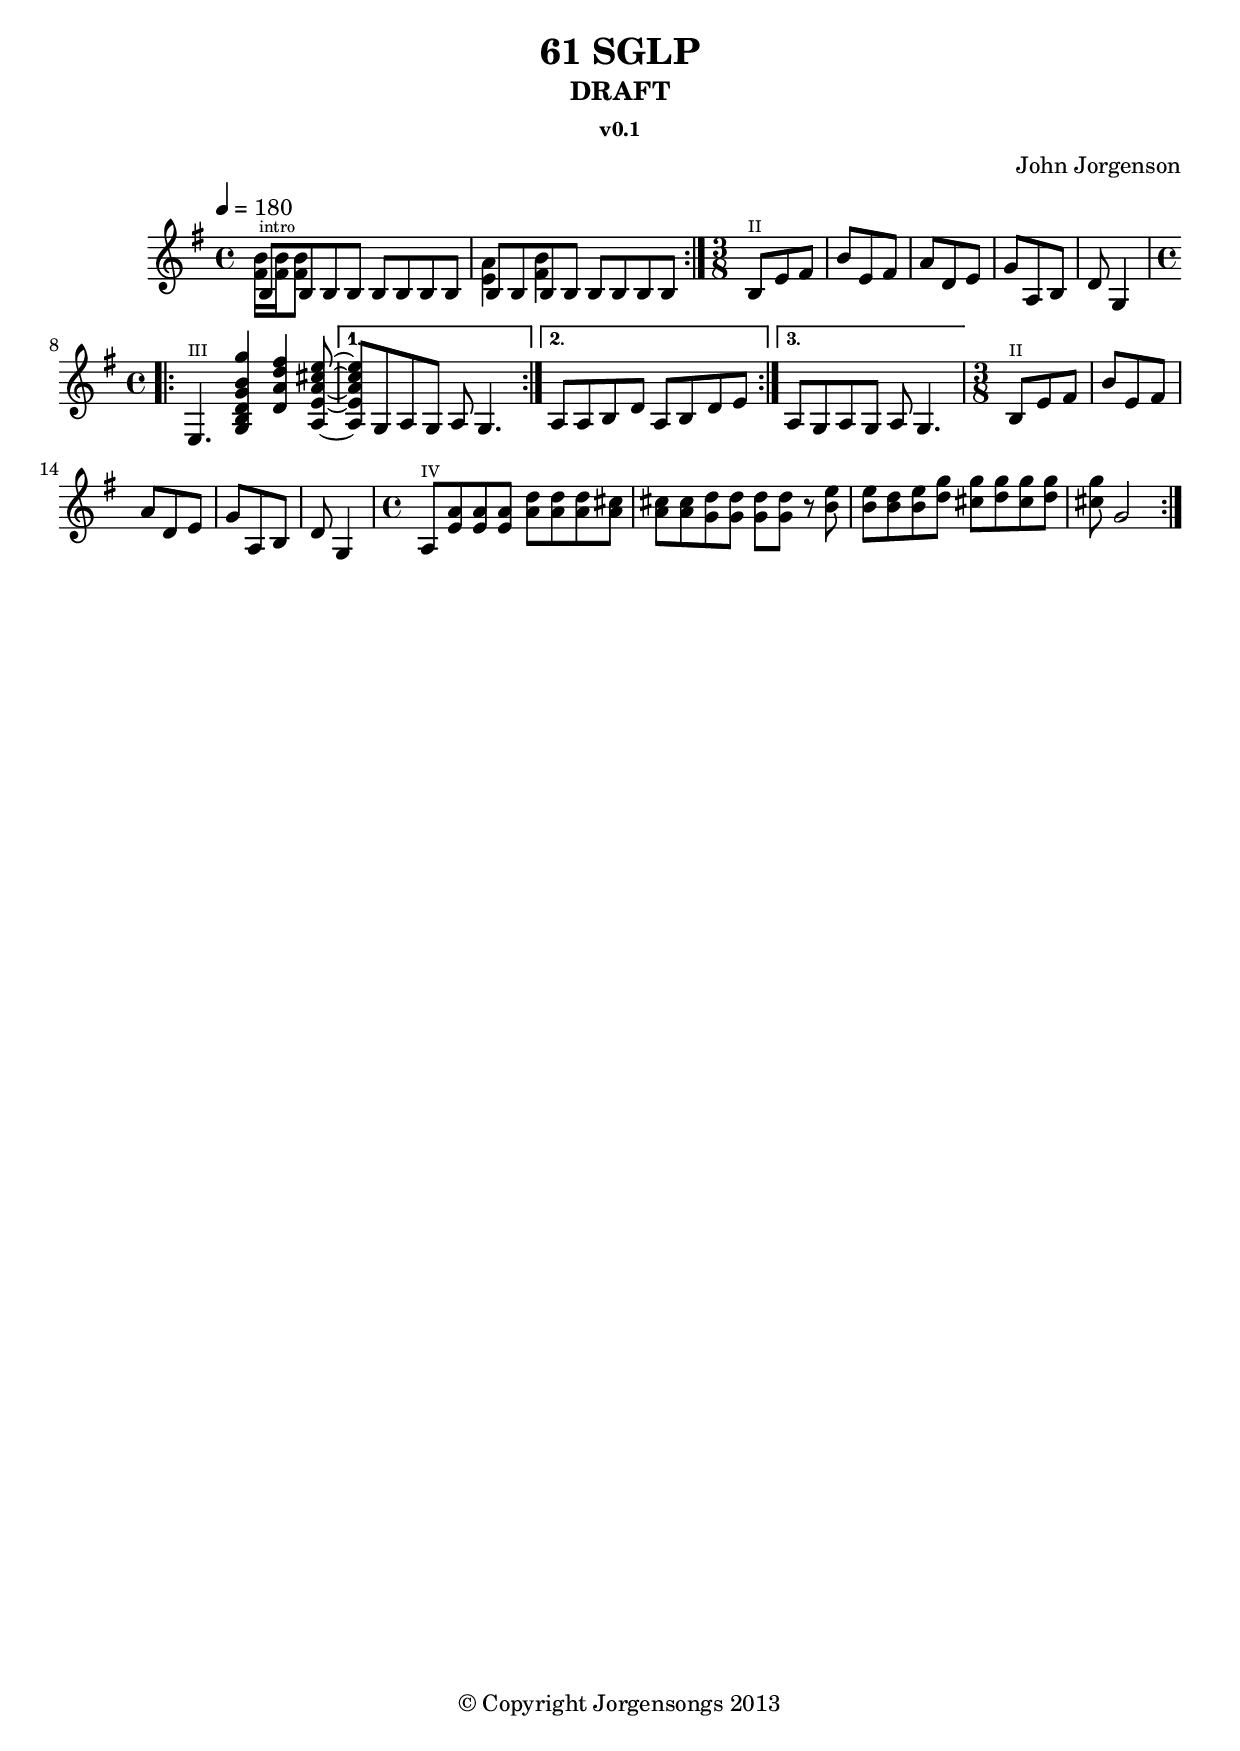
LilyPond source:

% 57 Strat 2
\version "2.18.0"
FigureOne = \relative c' { \key e \minor
 <<
 \tempo 4 = 180
  {
  b8 ^\markup { \teeny "intro" }
     b b b  b b b b
  b8 b b b  b b b b
  }
  \\
  {
  <fis' b>16 <fis b> <fis b>8 s s  s s s s
  <e a>4 <fis b>    s s 
  }
 >>
}


FigureTwo = { 
 \time 3/8
 b8 ^\markup { \teeny "II" } e' fis'
 b' e' fis'
 a' d' e'
 g' a b
 d' g4
}


FigureThree = { 
 \time 4/4
 \repeat volta 3 {
 e4. ^\markup { \teeny "III" } 
 <g b d' g' b' g''>4 
 <d' a' d'' fis''>4 
 <a e' a' cis'' e''>8 ~
 }
 \alternative {
  {  <a e' a' cis'' e''>8 
    g8 
    a g a g4. 
  }
  { a8
    a b d' a b d' e'
  }
  { a 
    g8 
    a g a g4. 
  }
 }
}


FigureFour = { 
 \time 4/4
 a8 ^\markup { \teeny "IV" } <a' e'>8
  <a' e'>     <a' e'>
  <a' d''>8   <a' d''>    
  <a' d''>8   <a' cis''>8  
  <a' cis''>8  <a' cis''>
  <g' d''>8    <g' d''>    <g' d''>   <g' d''>

 r8 <b' e''>8 <b' e''>8 <b' d''>8 <b' e''>8
 <d'' g''>8 <cis'' g''>8 <d'' g''>8 <cis'' g''>8
 <d'' g''>8 <cis'' g''>8 g'2
}


%\include "bend.ly"

\book {
 \header {
  title = "61 SGLP"
  subtitle = "DRAFT"
  subsubtitle = "v0.1"
  composer = "John Jorgenson"
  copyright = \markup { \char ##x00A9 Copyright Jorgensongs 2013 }
 }


\score {
%\unfoldRepeats
\new Staff {
 \repeat volta 3 {
  \FigureOne 
 }
 \FigureTwo
 \repeat volta 2 {
 \FigureThree
 \FigureTwo
 \FigureFour
 }
}

%\midi {}
} % score
} % book
